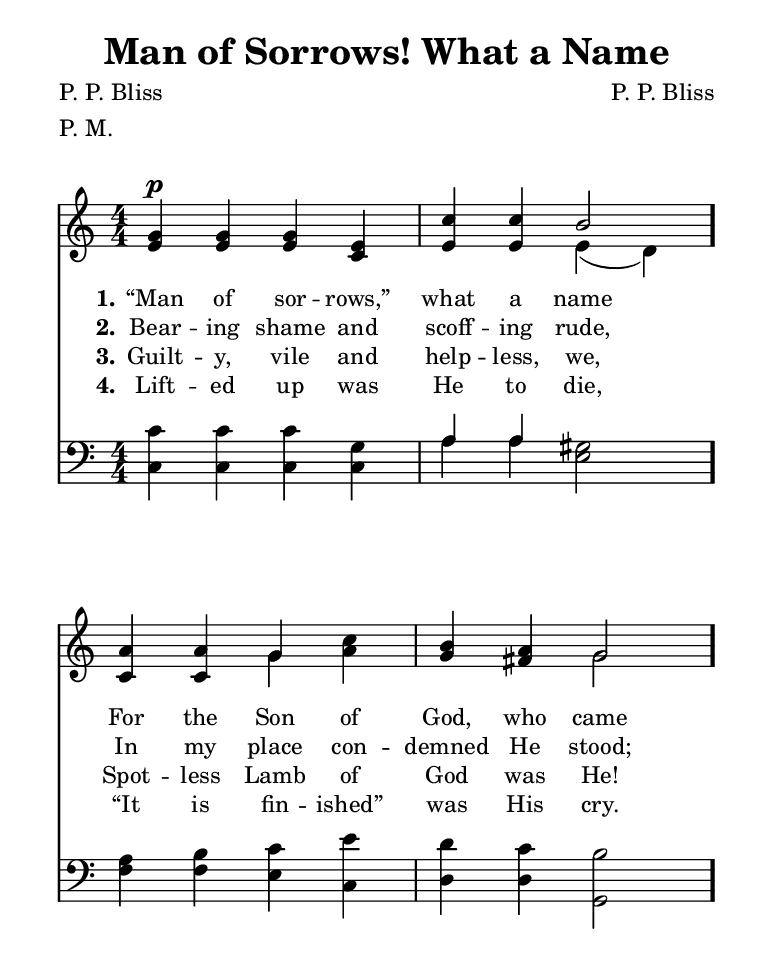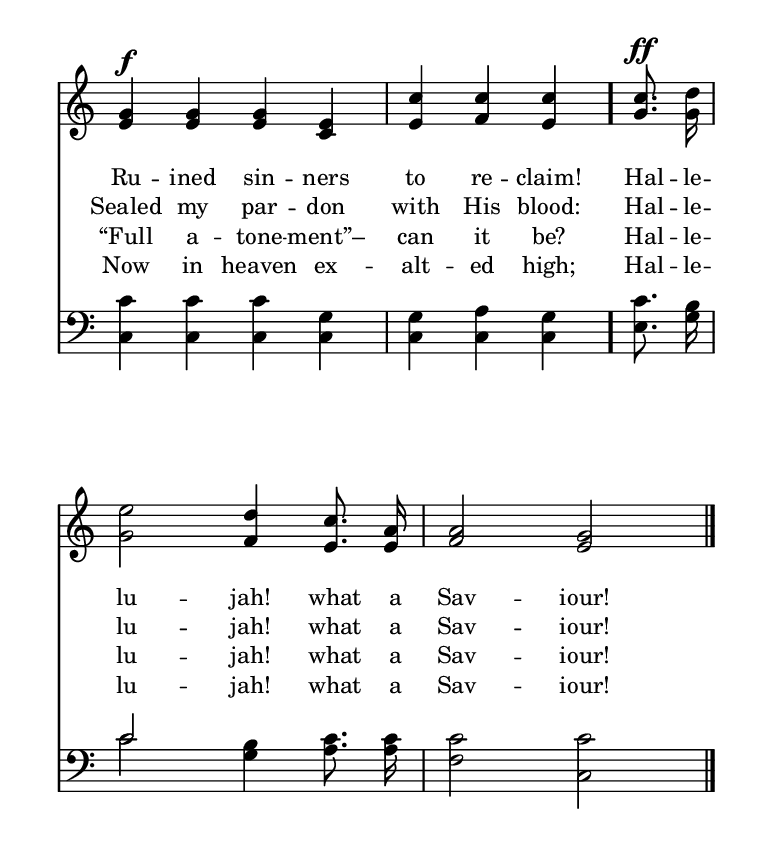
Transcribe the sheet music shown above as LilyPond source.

\include "common/global.ily"
\paper {
  \include "common/paper.ily"
  ragged-bottom = ##t
  systems-per-page = #(cond (is-eogsized 2) (#t #f))
  system-system-spacing.padding = 11
}

\header{
  %gospel
  hymnnumber = "103"
  title = "Man of Sorrows! What a Name"
  tunename = ""
  meter = "P. M."
  poet = "P. P. Bliss"
  composer = "P. P. Bliss"
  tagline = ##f
}

% for fermata in MIDI
ta = { \tempo 4=80 }
tb = { \tempo 4=40 }

patternAA = { c4 c4 c4 c4 | c4 c4 c2 }
patternAB = { c4 c4 c4 c4 | c4 c4 c4( c4) }

patternBA = { c4 c4 c4 c4 | c4 c4 c4 }

patternCA = { c8. c16 | c2 c4 c8. c16 | c2 c2 }

global = {
  \include "common/overrides.ily"
  \override Staff.TimeSignature.style = #'numbered
  \time 4/4
  \override Score.MetronomeMark.transparent = ##t % hide all fermata changes too
  \ta
  \key c \major
  \autoBeamOff
}

notesSoprano = {
\global
\relative c'' {

  \changePitch \patternAA { g^\p g g e | c' c b }
  \changePitch \patternAA { a a g c | b a g }
  \changePitch \patternBA { g^\f g g e | c' c c }
  \changePitch \patternCA { c^\ff d | e d c a | a g }

  \bar "|."

}
}

notesAlto = {
\global
\relative e' {

  \changePitch \patternAB { e e e c | e e e d }
  \changePitch \patternAA { c c g' a | g fis g }
  \changePitch \patternBA { e e e c | e f e }
  \changePitch \patternCA { g g | g f e e | f e }

}
}

notesTenor = {
\global
\relative a {

  \changePitch \patternAA { c c c g | a a gis }
  \changePitch \patternAA { a b c e | d c b }
  \changePitch \patternBA { c c c g | g a g }
  \changePitch \patternCA { c b | c b c c | c c }

}
}

notesBass = {
\global
\relative f {

  \changePitch \patternAA { c c c c | a' a e }
  \changePitch \patternAA { f f e c | d d g, }
  \changePitch \patternBA { c c c c | c c c }
  \changePitch \patternCA { e g | c g a a | f c }

}
}

wordsA = \lyricmode {
\set stanza = "1."

“Man of sor -- rows,” what a name \bar "."
For the Son of God, who came \bar "."
Ru -- ined sin -- ners to re -- claim! \bar "."
Hal -- le -- lu -- jah! what a Sav -- iour! \bar "."

}

wordsB = \lyricmode {
\set stanza = "2."

Bear -- ing shame and scoff -- ing rude,
In my place con -- demned He stood;
Sealed my par -- don with His blood:
Hal -- le -- lu -- jah! what a Sav -- iour!

}

wordsC = \lyricmode {
\set stanza = "3."

Guilt -- y, vile and help -- less, we,
Spot -- less Lamb of God was He!
“Full a -- tone -- ment”– can it be?
Hal -- le -- lu -- jah! what a Sav -- iour!

}

wordsD = \lyricmode {
\set stanza = "4."

Lift -- ed up was He to die,
“It is fin -- ished” was His cry.
Now in heaven ex -- alt -- ed high;
Hal -- le -- lu -- jah! what a Sav -- iour!

}

\score {
  \context ChoirStaff <<
    \context Staff = upper <<
      \set Staff.autoBeaming = ##f
      \set ChoirStaff.systemStartDelimiter = #'SystemStartBar
      \set ChoirStaff.printPartCombineTexts = ##f
      \partcombine #'(2 . 11) \notesSoprano \notesAlto
      \context NullVoice = sopranos { \voiceOne << \notesSoprano >> }
      \context Lyrics = one   \lyricsto sopranos \wordsA
      \context Lyrics = two   \lyricsto sopranos \wordsB
      \context Lyrics = three \lyricsto sopranos \wordsC
      \context Lyrics = four  \lyricsto sopranos \wordsD
    >>
    \context Staff = men <<
      \set Staff.autoBeaming = ##f
      \clef bass
      \set ChoirStaff.printPartCombineTexts = ##f
      \partcombine #'(2 . 11) \notesTenor \notesBass
    >>
  >>
  \layout {
    \include "common/layout.ily"
  }
  \midi{
    \include "common/midi.ily"
  }
}

\version "2.19.49"  % necessary for upgrading to future LilyPond versions.

% vi:set et ts=2 sw=2 ai nocindent syntax=lilypond:
